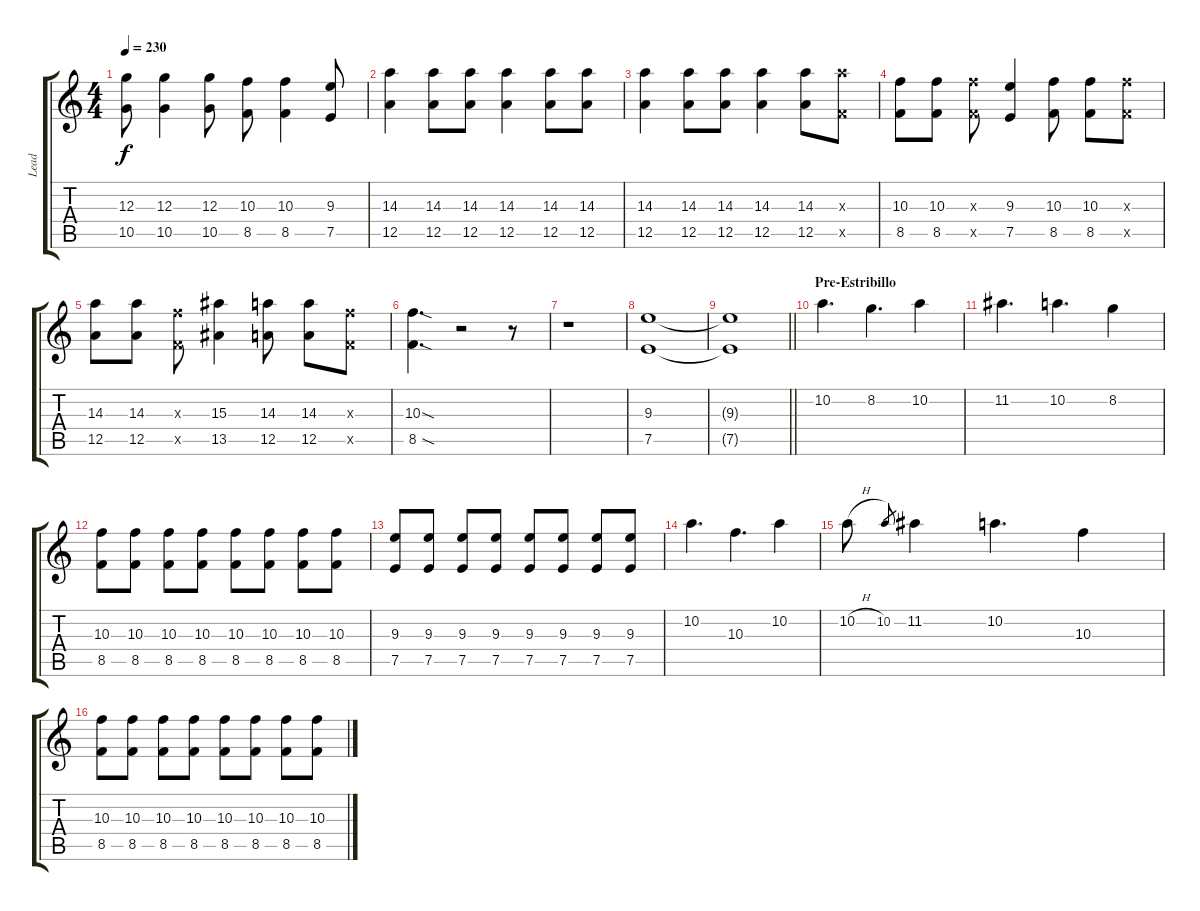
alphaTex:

\track ("Lead" "Lead") {instrument distortionguitar}
\staff {score tabs}
\tuning (E4 B3 G3 D3 A2 E2) {hide}
\ts (4 4)
\tempo 230
\clef g2
\ks c
(12.3 10.5).8{dy f} (12.3 10.5).4 (12.3 10.5).8 (10.3 8.5).8 (10.3 8.5).4 (9.3 7.5).8 |
(14.3 12.5).4 (14.3 12.5).8 (14.3 12.5).8 (14.3 12.5).4 (14.3 12.5).8 (14.3 12.5).8 |
(14.3 12.5).4 (14.3 12.5).8 (14.3 12.5).8 (14.3 12.5).4 (14.3 12.5).8 (14.3{x} 8.5{x}).8 |
(10.3 8.5).8 (10.3 8.5).8 (10.3{x} 8.5{x}).8 (9.3 7.5).4 (10.3 8.5).8 (10.3 8.5).8 (10.3{x} 8.5{x}).8 |
(14.3 12.5).8 (14.3 12.5).8 (10.3{x} 8.5{x}).8 (15.3 13.5).4 (14.3 12.5).8 (14.3 12.5).8 (10.3{x} 8.5{x}).8 |
(10.3{sod} 8.5{sod}).4{d} r.2 r.8 |
r.1 |
(9.3 7.5).1 |
\barLineRight lightlight
(9.3{t} 7.5{t}).1 |
\section ("" "Pre-Estribillo")
10.2.4{d} 8.2.4{d} 10.2.4 |
11.2.4{d} 10.2.4{d} 8.2.4 |
(10.3 8.5).8 (10.3 8.5).8 (10.3 8.5).8 (10.3 8.5).8 (10.3 8.5).8 (10.3 8.5).8 (10.3 8.5).8 (10.3 8.5).8 |
(9.3 7.5).8 (9.3 7.5).8 (9.3 7.5).8 (9.3 7.5).8 (9.3 7.5).8 (9.3 7.5).8 (9.3 7.5).8 (9.3 7.5).8 |
10.2.4{d} 10.3.4{d} 10.2.4 |
10.2{h}.8 10.2.8{gr} 11.2.4 10.2.4{d} 10.3.4 |
(10.3 8.5).8 (10.3 8.5).8 (10.3 8.5).8 (10.3 8.5).8 (10.3 8.5).8 (10.3 8.5).8 (10.3 8.5).8 (10.3 8.5).8
